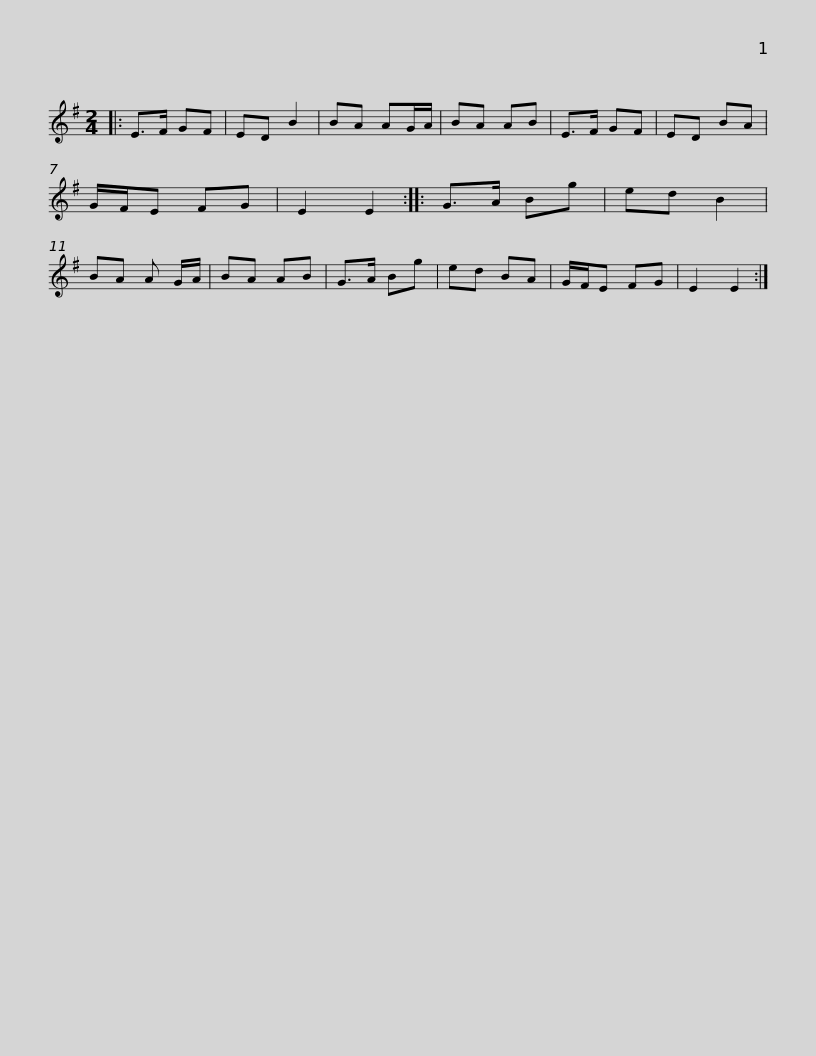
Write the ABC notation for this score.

X:1
L:1/8
M:2/4
I:linebreak $
K:Emin
V:1 treble
V:1
|: E>F GF | ED B2 | BA AG/A/ | BA AB | E>F GF | %5
 ED BA | G/F/E FG | E2 E2 :: G>A Bg | ed B2 |$ %10
 BA A G/A/ | BA AB | G>A Bg | ed BA | G/F/E FG | %15
 E2 E2 :| %16
